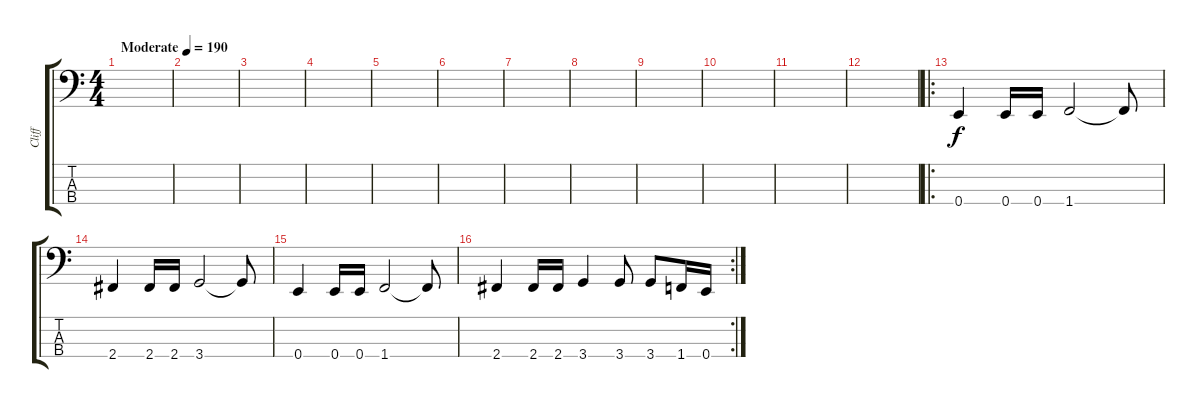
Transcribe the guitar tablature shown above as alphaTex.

\track ("Cliff" "Cliff") {instrument electricbassfinger}
\staff {score tabs}
\tuning (G2 D2 A1 E1) {hide}
\ts (4 4)
\tempo (190 "Moderate")
\tempo 70
\tempo (190 "Moderate")
\clef f4
\ks c
|
|
|
|
|
|
|
|
|
|
|
|
\ro
0.4.4 0.4.16 0.4.16 1.4.2 1.4{t}.8 |
2.4.4 2.4.16 2.4.16 3.4.2 3.4{t}.8 |
0.4.4 0.4.16 0.4.16 1.4.2 1.4{t}.8 |
\rc 2
2.4.4 2.4.16 2.4.16 3.4.4 3.4.8 3.4.8 1.4.16 0.4.16
